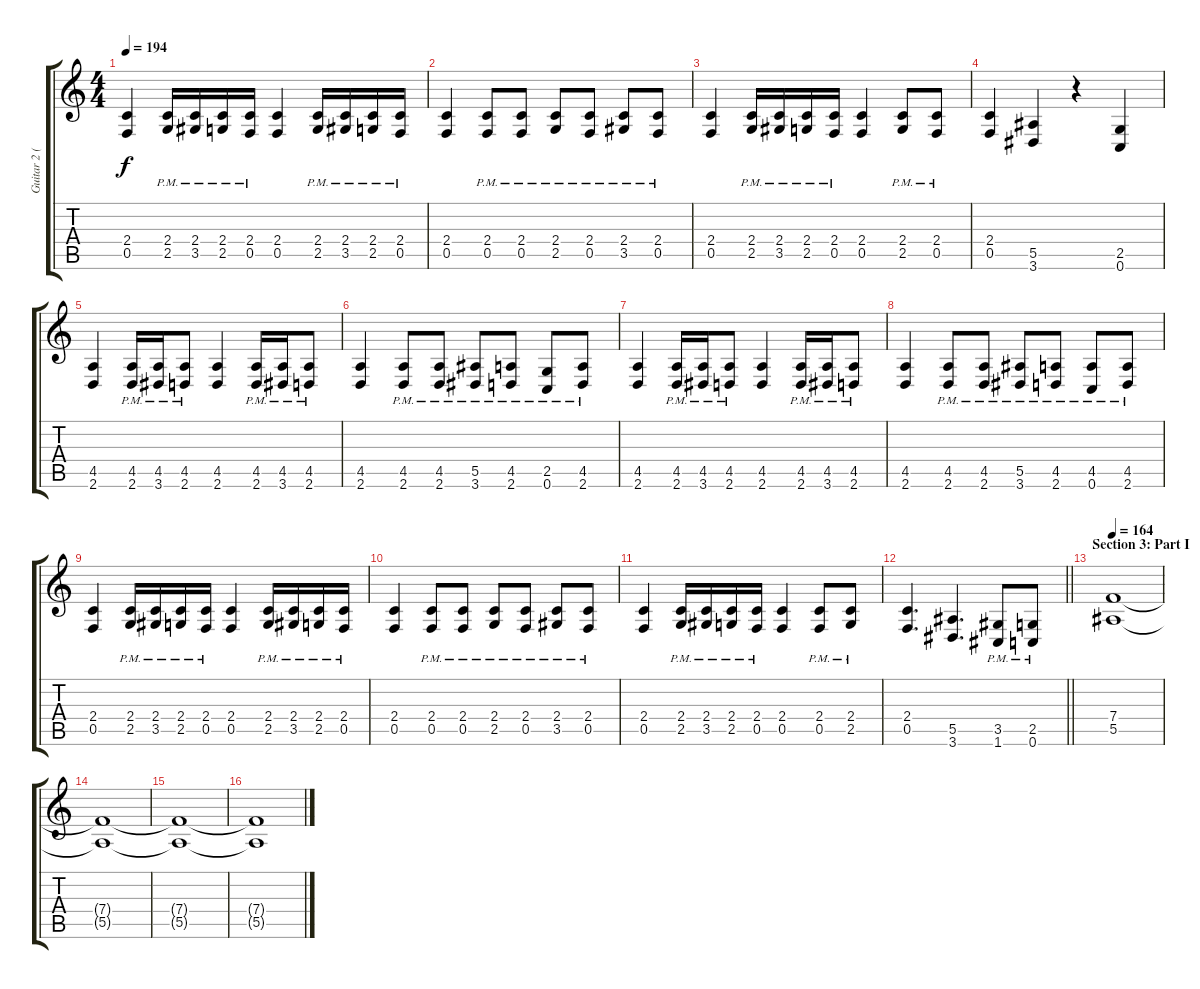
\track ("Guitar 2 (Distortion)" "Guitar 2 (") {instrument distortionguitar}
\staff {score tabs}
\tuning (C4 G3 Eb3 Bb2 F2 C2) {hide}
\ts (4 4)
\tempo 194
\clef g2
\ks c
(2.4 0.5).4{dy f} (2.4{pm} 2.5{pm}).16 (2.4{pm} 3.5{pm}).16 (2.4{pm} 2.5{pm}).16 (2.4{pm} 0.5{pm}).16 (2.4 0.5).4 (2.4{pm} 2.5{pm}).16 (2.4{pm} 3.5{pm}).16 (2.4{pm} 2.5{pm}).16 (2.4{pm} 0.5{pm}).16 |
(2.4 0.5).4 (2.4{pm} 0.5{pm}).8 (2.4{pm} 0.5{pm}).8 (2.4{pm} 2.5{pm}).8 (2.4{pm} 0.5{pm}).8 (2.4{pm} 3.5{pm}).8 (2.4{pm} 0.5{pm}).8 |
(2.4 0.5).4 (2.4{pm} 2.5{pm}).16 (2.4{pm} 3.5{pm}).16 (2.4{pm} 2.5{pm}).16 (2.4{pm} 0.5{pm}).16 (2.4 0.5).4 (2.4{pm} 2.5{pm}).8 (2.4{pm} 0.5{pm}).8 |
(2.4 0.5).4 (5.5 3.6).4 r.4 (2.5 0.6).4 |
(4.5 2.6).4 (4.5{pm} 2.6{pm}).16 (4.5{pm} 3.6{pm}).16 (4.5{pm} 2.6{pm}).8 (4.5 2.6).4 (4.5{pm} 2.6{pm}).16 (4.5{pm} 3.6{pm}).16 (4.5{pm} 2.6{pm}).8 |
(4.5 2.6).4 (4.5{pm} 2.6{pm}).8 (4.5{pm} 2.6{pm}).8 (5.5{pm} 3.6{pm}).8 (4.5{pm} 2.6{pm}).8 (2.5{pm} 0.6{pm}).8 (4.5{pm} 2.6{pm}).8 |
(4.5 2.6).4 (4.5{pm} 2.6{pm}).16 (4.5{pm} 3.6{pm}).16 (4.5{pm} 2.6{pm}).8 (4.5 2.6).4 (4.5{pm} 2.6{pm}).16 (4.5{pm} 3.6{pm}).16 (4.5{pm} 2.6{pm}).8 |
(4.5 2.6).4 (4.5{pm} 2.6{pm}).8 (4.5{pm} 2.6{pm}).8 (5.5{pm} 3.6{pm}).8 (4.5{pm} 2.6{pm}).8 (4.5{pm} 0.6{pm}).8 (4.5{pm} 2.6{pm}).8 |
(2.4 0.5).4 (2.4{pm} 2.5{pm}).16 (2.4{pm} 3.5{pm}).16 (2.4{pm} 2.5{pm}).16 (2.4{pm} 0.5{pm}).16 (2.4 0.5).4 (2.4{pm} 2.5{pm}).16 (2.4{pm} 3.5{pm}).16 (2.4{pm} 2.5{pm}).16 (2.4{pm} 0.5{pm}).16 |
(2.4 0.5).4 (2.4{pm} 0.5{pm}).8 (2.4{pm} 0.5{pm}).8 (2.4{pm} 2.5{pm}).8 (2.4{pm} 0.5{pm}).8 (2.4{pm} 3.5{pm}).8 (2.4{pm} 0.5{pm}).8 |
(2.4 0.5).4 (2.4{pm} 2.5{pm}).16 (2.4{pm} 3.5{pm}).16 (2.4{pm} 2.5{pm}).16 (2.4{pm} 0.5{pm}).16 (2.4 0.5).4 (2.4{pm} 0.5{pm}).8 (2.4{pm} 2.5{pm}).8 |
\barLineRight lightlight
(2.4 0.5).4{d} (5.5 3.6).4{d} (3.5{pm} 1.6{pm}).8 (2.5{pm} 0.6{pm}).8 |
\section ("" "Section 3: Part I")
\tempo 164
(7.4 5.5).1{volume 0} |
(7.4{t} 5.5{t}).1 |
(7.4{t} 5.5{t}).1 |
(7.4{t} 5.5{t}).1
